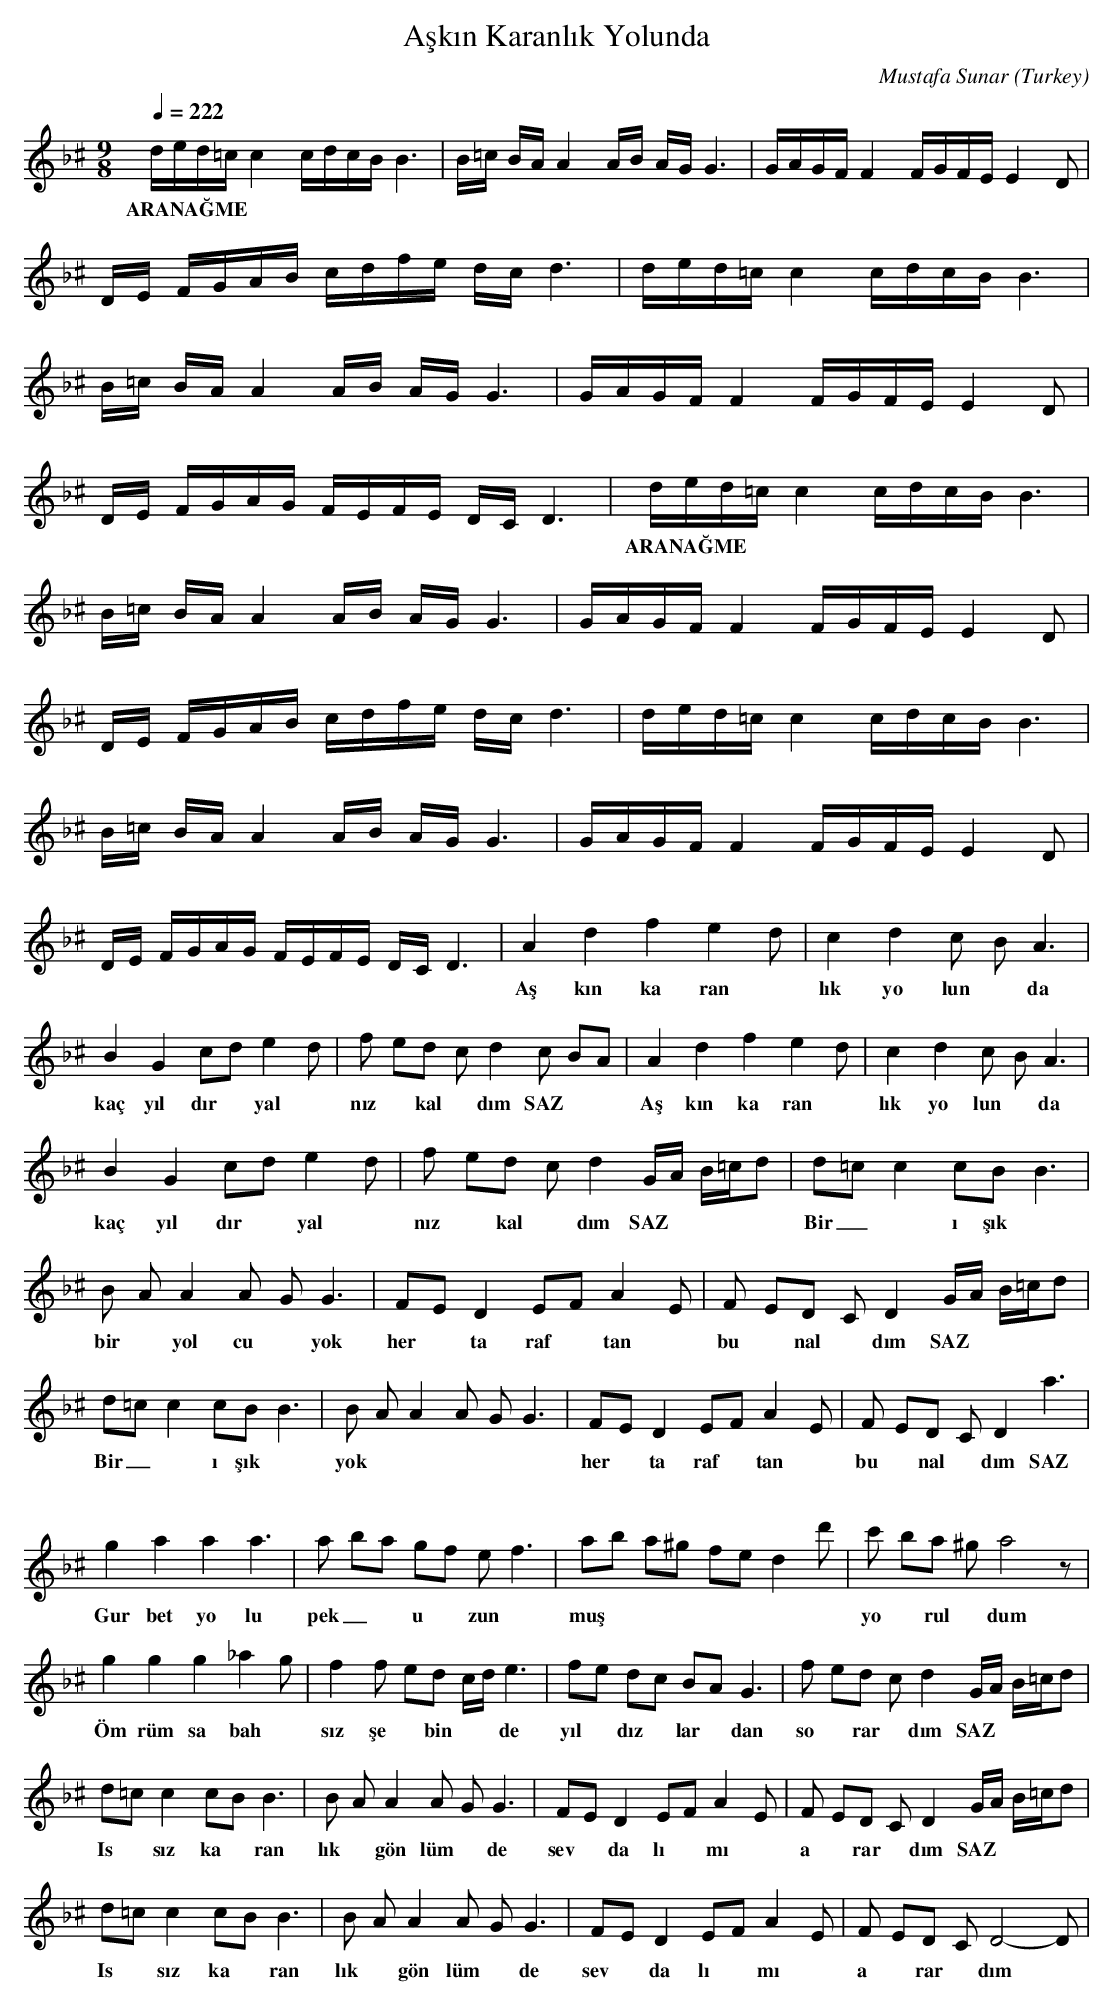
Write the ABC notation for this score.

X:1
T: Aşkın Karanlık Yolunda
C: Mustafa Sunar
O: Turkey
M: 9/8
L: 1/16
K: C _B ^c
Q: 1/4=222
ded=c c4 cdcB B6 | B=c BAA4AB AGG6  | \
w:  ARANAĞME  |   |
GAGF F4 FGFE E4 D2 |
w:   |
DE FGAB cdfe dcd6  | ded=c c4 cdcB B6 |
w:   |   |
B=c BAA4AB AGG6  | GAGF F4 FGFE E4 D2 |
w:   |   |
DE FGAG FEFE DCD6  | ded=c c4 cdcB B6 |
w:   |  ARANAĞME  |
B=c BAA4AB AGG6  | GAGF F4 FGFE E4 D2 |
w:   |   |
DE FGAB cdfe dcd6  | ded=c c4 cdcB B6 |
w:   |   |
B=c BAA4AB AGG6  | GAGF F4 FGFE E4 D2 |
w:   |   |
DE FGAG FEFE DCD6  | A4 d4 f4 e4 d2 | \
w:   |  Aş kın  ka ran  |
c4d4c2 B2A6  |
w:  lık yo lun *  da   |
B4 G4 c2d2 e4 d2 | f2 e2d2 c2d4c2 B2A2  | \
w:  kaç  yıl dır  *  yal  |  nız  *  kal *  dım   SAZ  |
A4 d4 f4 e4 d2 | c4d4c2 B2A6  |
w:  Aş kın  ka ran  |  lık yo lun *  da   |
B4 G4 c2d2 e4 d2 | f2 e2d2 c2d4GA B=cd2  | \
w:  kaç  yıl dır  *  yal  |  nız  *  kal *  dım   SAZ  |
d2=c2 c4 c2B2 B6 |
w:  Bir_ *  ı şık  *  yok   |
B2 A2A4A2 G2G6  | F2E2 D4 E2F2 A4 E2 | \
w:  bir  *  yol cu  *  yok   |  her  *  ta raf *  tan   |
F2 E2D2 C2D4GA B=cd2  |
w:  bu *  nal *  dım   SAZ  |
d2=c2 c4 c2B2 B6 | B2 A2A4A2 G2G6  | \
w:  Bir_ *  ı şık  *  yok   |  bir  *  yol cu  *  yok   |
F2E2 D4 E2F2 A4 E2 | F2 E2D2 C2D4a6  |
w:  her  *  ta raf *  tan   |  bu *  nal *  dım   SAZ  |
g4 a4 a4 a6 | a2 b2a2 g2f2 e2f6  | a2b2 a2^g2 f2e2 d4 d'2 | \
w:  Gur bet  yo lu   |  pek_ *  u *  zun *  muş   |  va *  ra *  ma *  dım   |
c'2 b2a2 ^g2a8z2  |
w:  yo *  rul *  dum    |
g4 g4 g4 _a4 g2 | f4f2 e2d2 cde6  | f2e2 d2c2 B2A2 G6 | \
w:  Öm rüm  sa bah  |  sız  şe *  bin *  *  de   |  yıl *  dız *  lar *  dan   |
f2 e2d2 c2d4GA B=cd2  |
w:  so *  rar *  dım   SAZ  |
d2=c2 c4 c2B2 B6 | B2 A2A4A2 G2G6  | \
w:  Is *  sız  ka *  ran  |  lık  *  gön lüm *  de   |
F2E2 D4 E2F2 A4 E2 | F2 E2D2 C2D4GA B=cd2  |
w:  sev *  da lı *  mı   |  a *  rar *  dım   SAZ  |
d2=c2 c4 c2B2 B6 | B2 A2A4A2 G2G6  | \
w:  Is *  sız  ka *  ran  |  lık  *  gön lüm *  de   |
F2E2 D4 E2F2 A4 E2 | F2 E2D2 C2D8-D2  |
w:  sev *  da lı *  mı   |  a *  rar *  dım    |
|
